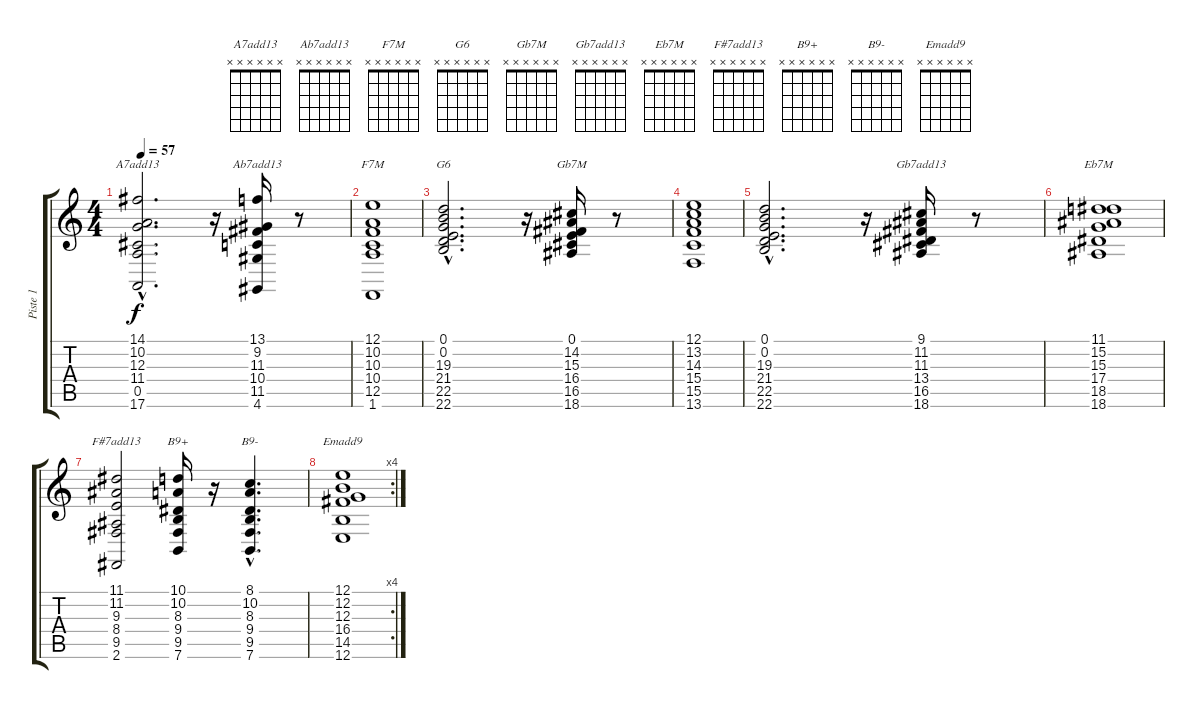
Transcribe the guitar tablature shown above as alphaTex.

\track ("Piste 1" "Piste 1") {instrument rockorgan}
\staff {score tabs}
\tuning (E4 B3 G3 D3 A2 E2) {hide}
\chord ("A7add13" x x x x x x) {firstfret 0}
\chord ("Ab7add13" x x x x x x) {firstfret 0}
\chord ("F7M" x x x x x x) {firstfret 0}
\chord ("G6" x x x x x x) {firstfret 0}
\chord ("Gb7M" x x x x x x) {firstfret 0}
\chord ("Gb7add13" x x x x x x) {firstfret 0}
\chord ("Eb7M" x x x x x x) {firstfret 0}
\chord ("F#7add13" x x x x x x) {firstfret 0}
\chord ("B9+" x x x x x x) {firstfret 0}
\chord ("B9-" x x x x x x) {firstfret 0}
\chord ("Emadd9" x x x x x x) {firstfret 0}
\ts (4 4)
\tempo 57
\clef g2
\ks c
(14.1{hac} 10.2{hac} 12.3{hac} 11.4{hac} 0.5{hac} 17.6{hac}).2{d ch "A7add13" dy f} r.16 (13.1 9.2 11.3 10.4 11.5 4.6).16{ch "Ab7add13"} r.8 |
(12.1 10.2 10.3 10.4 12.5 1.6).1{ch "F7M"} |
(0.1{hac} 0.2{hac} 19.3{hac} 21.4{hac} 22.5{hac} 22.6{hac}).2{d ch "G6"} r.16 (0.1 14.2 15.3 16.4 16.5 18.6).16{ch "Gb7M"} r.8 |
(12.1 13.2 14.3 15.4 15.5 13.6).1 |
(0.1{hac} 0.2{hac} 19.3{hac} 21.4{hac} 22.5{hac} 22.6{hac}).2{d} r.16 (9.1 11.2 11.3 13.4 16.5 18.6).16{ch "Gb7add13"} r.8 |
(11.1 15.2 15.3 17.4 18.5 18.6).1{ch "Eb7M"} |
(11.1 11.2 9.3 8.4 9.5 2.6).2{ch "F#7add13"} (10.1 10.2 8.3 9.4 9.5 7.6).16{ch "B9+"} r.16 (8.1{hac} 10.2{hac} 8.3{hac} 9.4{hac} 9.5{hac} 7.6{hac}).4{d ch "B9-"} |
\rc 4
(12.1 12.2 12.3 16.4 14.5 12.6).1{ch "Emadd9"}
